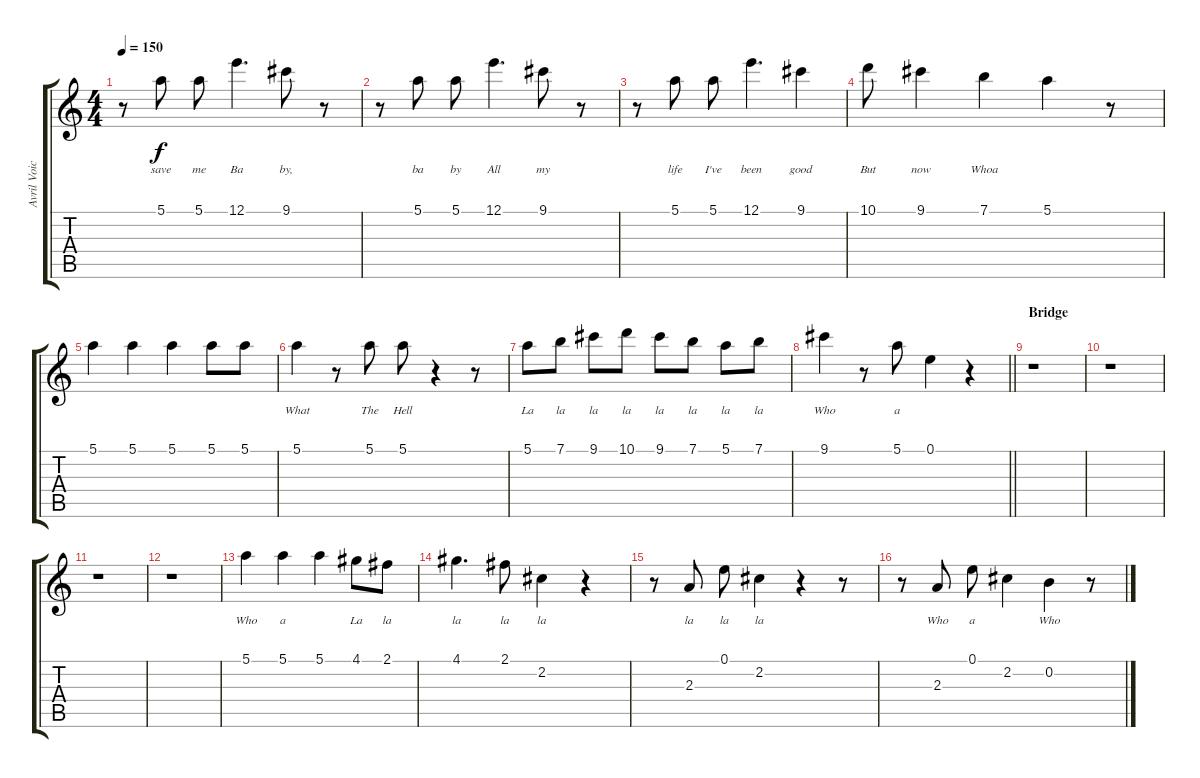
\track ("Avril Voice" "Avril Voic") {instrument electricguitarjazz}
\staff {score tabs}
\tuning (E4 B3 G3 D3 A2 E2) {hide}
\ts (4 4)
\tempo 150
\clef g2
\ks c
r.8{dy f} 5.1.8{lyrics (0 "save") lyrics (1 "") lyrics (2 "") lyrics (3 "") lyrics (4 "")} 5.1.8{lyrics (0 "me") lyrics (1 "") lyrics (2 "") lyrics (3 "") lyrics (4 "")} 12.1.4{d lyrics (0 "Ba") lyrics (1 "") lyrics (2 "") lyrics (3 "") lyrics (4 "")} 9.1.8{lyrics (0 "by,") lyrics (1 "") lyrics (2 "") lyrics (3 "") lyrics (4 "")} r.8 |
r.8 5.1.8{lyrics (0 "ba") lyrics (1 "") lyrics (2 "") lyrics (3 "") lyrics (4 "")} 5.1.8{lyrics (0 "by") lyrics (1 "") lyrics (2 "") lyrics (3 "") lyrics (4 "")} 12.1.4{d lyrics (0 "All") lyrics (1 "") lyrics (2 "") lyrics (3 "") lyrics (4 "")} 9.1.8{lyrics (0 "my") lyrics (1 "") lyrics (2 "") lyrics (3 "") lyrics (4 "")} r.8 |
r.8 5.1.8{lyrics (0 "life") lyrics (1 "") lyrics (2 "") lyrics (3 "") lyrics (4 "")} 5.1.8{lyrics (0 "I've") lyrics (1 "") lyrics (2 "") lyrics (3 "") lyrics (4 "")} 12.1.4{d lyrics (0 "been") lyrics (1 "") lyrics (2 "") lyrics (3 "") lyrics (4 "")} 9.1.4{lyrics (0 "good") lyrics (1 "") lyrics (2 "") lyrics (3 "") lyrics (4 "")} |
10.1.8{lyrics (0 "But") lyrics (1 "") lyrics (2 "") lyrics (3 "") lyrics (4 "")} 9.1.4{lyrics (0 "now") lyrics (1 "") lyrics (2 "") lyrics (3 "") lyrics (4 "")} 7.1.4{lyrics (0 "Whoa") lyrics (1 "") lyrics (2 "") lyrics (3 "") lyrics (4 "")} 5.1.4{lyrics (0 "") lyrics (1 "") lyrics (2 "") lyrics (3 "") lyrics (4 "")} r.8 |
5.1.4{lyrics (0 "") lyrics (1 "") lyrics (2 "") lyrics (3 "") lyrics (4 "")} 5.1.4{lyrics (0 "") lyrics (1 "") lyrics (2 "") lyrics (3 "") lyrics (4 "")} 5.1.4{lyrics (0 "") lyrics (1 "") lyrics (2 "") lyrics (3 "") lyrics (4 "")} 5.1.8{lyrics (0 "") lyrics (1 "") lyrics (2 "") lyrics (3 "") lyrics (4 "")} 5.1.8{lyrics (0 "") lyrics (1 "") lyrics (2 "") lyrics (3 "") lyrics (4 "")} |
5.1.4{lyrics (0 "What") lyrics (1 "") lyrics (2 "") lyrics (3 "") lyrics (4 "")} r.8 5.1.8{lyrics (0 "The") lyrics (1 "") lyrics (2 "") lyrics (3 "") lyrics (4 "")} 5.1.8{lyrics (0 "Hell") lyrics (1 "") lyrics (2 "") lyrics (3 "") lyrics (4 "")} r.4 r.8 |
5.1.8{lyrics (0 "La") lyrics (1 "") lyrics (2 "") lyrics (3 "") lyrics (4 "")} 7.1.8{lyrics (0 "la") lyrics (1 "") lyrics (2 "") lyrics (3 "") lyrics (4 "")} 9.1.8{lyrics (0 "la") lyrics (1 "") lyrics (2 "") lyrics (3 "") lyrics (4 "")} 10.1.8{lyrics (0 "la") lyrics (1 "") lyrics (2 "") lyrics (3 "") lyrics (4 "")} 9.1.8{lyrics (0 "la") lyrics (1 "") lyrics (2 "") lyrics (3 "") lyrics (4 "")} 7.1.8{lyrics (0 "la") lyrics (1 "") lyrics (2 "") lyrics (3 "") lyrics (4 "")} 5.1.8{lyrics (0 "la") lyrics (1 "") lyrics (2 "") lyrics (3 "") lyrics (4 "")} 7.1.8{lyrics (0 "la") lyrics (1 "") lyrics (2 "") lyrics (3 "") lyrics (4 "")} |
\barLineRight lightlight
9.1.4{lyrics (0 "Who") lyrics (1 "") lyrics (2 "") lyrics (3 "") lyrics (4 "")} r.8 5.1.8{lyrics (0 "a") lyrics (1 "") lyrics (2 "") lyrics (3 "") lyrics (4 "")} 0.1.4{lyrics (0 "") lyrics (1 "") lyrics (2 "") lyrics (3 "") lyrics (4 "")} r.4 |
\section ("" "Bridge")
r.1 |
r.1 |
r.1 |
r.1 |
5.1.4{lyrics (0 "Who") lyrics (1 "") lyrics (2 "") lyrics (3 "") lyrics (4 "")} 5.1.4{lyrics (0 "a") lyrics (1 "") lyrics (2 "") lyrics (3 "") lyrics (4 "")} 5.1.4{lyrics (0 "") lyrics (1 "") lyrics (2 "") lyrics (3 "") lyrics (4 "")} 4.1.8{lyrics (0 "La") lyrics (1 "") lyrics (2 "") lyrics (3 "") lyrics (4 "")} 2.1.8{lyrics (0 "la") lyrics (1 "") lyrics (2 "") lyrics (3 "") lyrics (4 "")} |
4.1.4{d lyrics (0 "la") lyrics (1 "") lyrics (2 "") lyrics (3 "") lyrics (4 "")} 2.1.8{lyrics (0 "la") lyrics (1 "") lyrics (2 "") lyrics (3 "") lyrics (4 "")} 2.2.4{lyrics (0 "la") lyrics (1 "") lyrics (2 "") lyrics (3 "") lyrics (4 "")} r.4 |
r.8 2.3.8{lyrics (0 "la") lyrics (1 "") lyrics (2 "") lyrics (3 "") lyrics (4 "")} 0.1.8{lyrics (0 "la") lyrics (1 "") lyrics (2 "") lyrics (3 "") lyrics (4 "")} 2.2.4{lyrics (0 "la") lyrics (1 "") lyrics (2 "") lyrics (3 "") lyrics (4 "")} r.4 r.8 |
r.8 2.3.8{lyrics (0 "Who") lyrics (1 "") lyrics (2 "") lyrics (3 "") lyrics (4 "")} 0.1.8{lyrics (0 "a") lyrics (1 "") lyrics (2 "") lyrics (3 "") lyrics (4 "")} 2.2.4{lyrics (0 "") lyrics (1 "") lyrics (2 "") lyrics (3 "") lyrics (4 "")} 0.2.4{lyrics (0 "Who") lyrics (1 "") lyrics (2 "") lyrics (3 "") lyrics (4 "")} r.8
